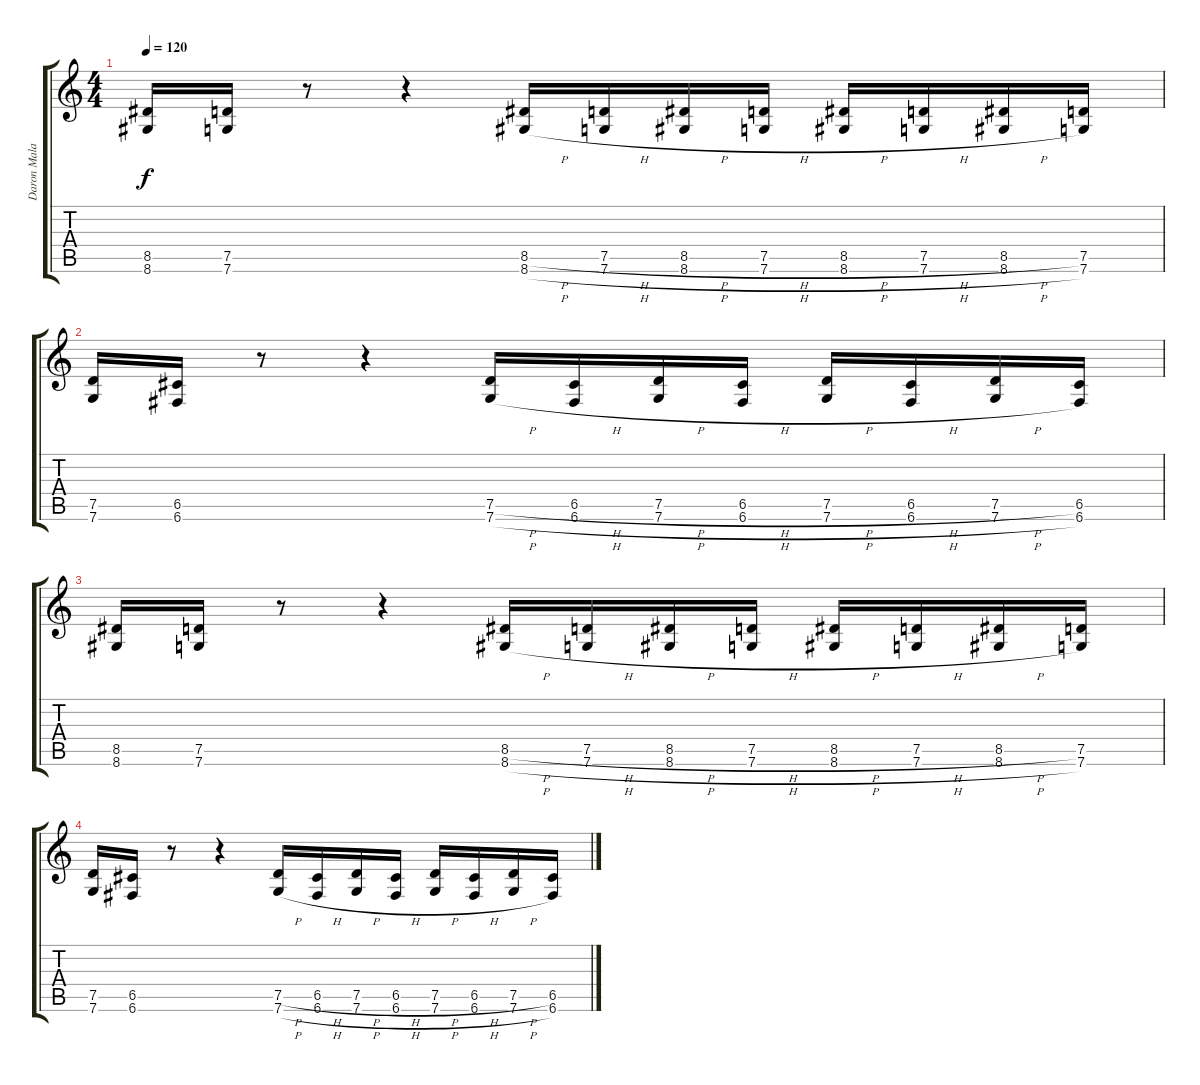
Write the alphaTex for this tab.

\track ("Daron Malakian (Distortion)" "Daron Mala") {instrument electricguitarmuted}
\staff {score tabs}
\tuning (D4 A3 F3 C3 G2 C2) {hide}
\ts (4 4)
\tempo 120
\clef g2
\ks c
(8.5 8.6).16{dy f} (7.5 7.6).16 r.8 r.4 (8.5{h} 8.6{h}).16 (7.5{h} 7.6{h}).16 (8.5{h} 8.6{h}).16 (7.5{h} 7.6{h}).16 (8.5{h} 8.6{h}).16 (7.5{h} 7.6{h}).16 (8.5{h} 8.6{h}).16 (7.5 7.6).16 |
(7.5 7.6).16 (6.5 6.6).16 r.8 r.4 (7.5{h} 7.6{h}).16 (6.5{h} 6.6{h}).16 (7.5{h} 7.6{h}).16 (6.5{h} 6.6{h}).16 (7.5{h} 7.6{h}).16 (6.5{h} 6.6{h}).16 (7.5{h} 7.6{h}).16 (6.5 6.6).16 |
(8.5 8.6).16 (7.5 7.6).16 r.8 r.4 (8.5{h} 8.6{h}).16 (7.5{h} 7.6{h}).16 (8.5{h} 8.6{h}).16 (7.5{h} 7.6{h}).16 (8.5{h} 8.6{h}).16 (7.5{h} 7.6{h}).16 (8.5{h} 8.6{h}).16 (7.5 7.6).16 |
(7.5 7.6).16 (6.5 6.6).16 r.8 r.4 (7.5{h} 7.6{h}).16 (6.5{h} 6.6{h}).16 (7.5{h} 7.6{h}).16 (6.5{h} 6.6{h}).16 (7.5{h} 7.6{h}).16 (6.5{h} 6.6{h}).16 (7.5{h} 7.6{h}).16 (6.5 6.6).16
